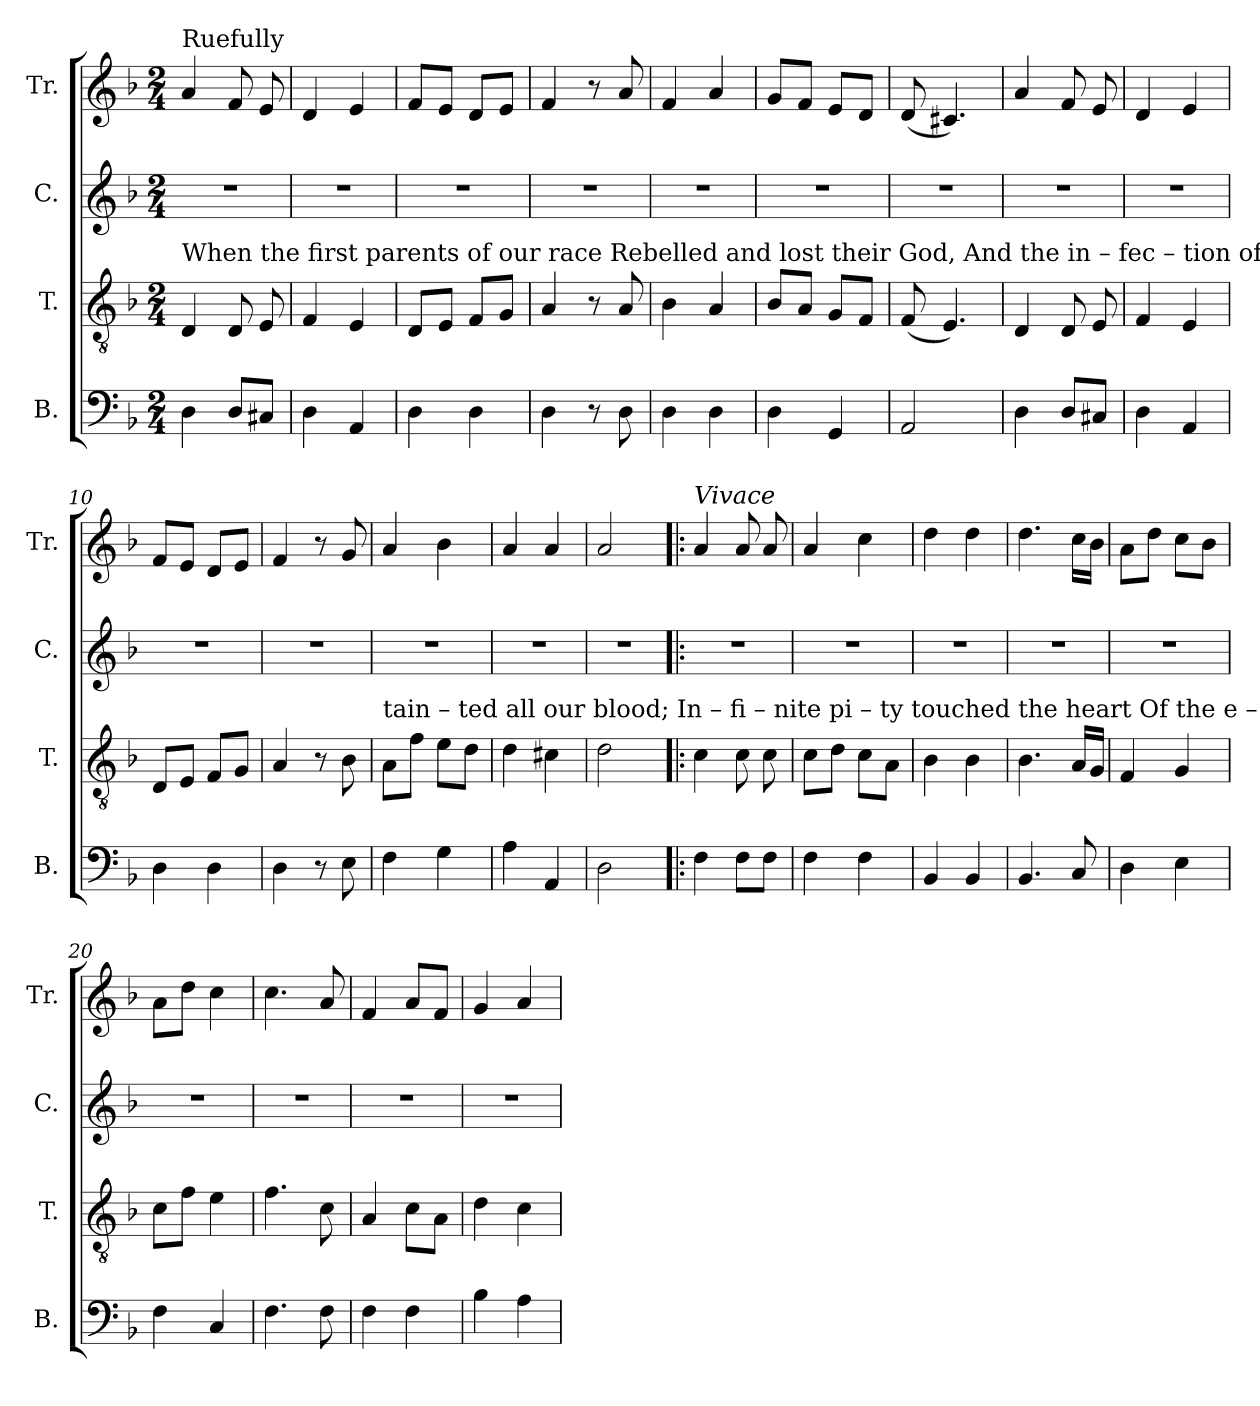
**kern	**kern	**kern	**kern
*part4	*part3	*part2	*part1
*staff4	*staff3	*staff2	*staff1
*I"B.	*I"T.	*I"C.	*I"Tr.
*I'B.	*I'T.	*I'C.	*I'Tr.
*clefF4	*clefGv2	*clefG2	*clefG2
*k[b-]	*k[b-]	*k[b-]	*k[b-]
*M2/4	*M2/4	*M2/4	*M2/4
*MM70	*MM70	*MM70	*MM70
=1	=1	=1	=1
!	!	!	!LO:TX:a:t=Ruefully
!	!LO:TX:a:t=When the first  parents   of      our      race      Rebelled  and  lost   their      God,           And the  in – fec – tion  of      their     sin     Had	!	!
4D\	4D/	2r	4a/
8D/L	8D/	.	8f/
8C#X/J	8E/	.	8e/
=2	=2	=2	=2
4D\	4F/	2r	4d/
4AA/	4E/	.	4e/
=3	=3	=3	=3
4D\	8D/L	2r	8f/L
.	8E/J	.	8e/J
4D\	8F/L	.	8d/L
.	8G/J	.	8e/J
=4	=4	=4	=4
4D\	4A/	2r	4f/
8r	8r	.	8r
8D\	8A/	.	8a/
=5	=5	=5	=5
4D\	4B-\	2r	4f/
4D\	4A/	.	4a/
=6	=6	=6	=6
4D\	8B-/L	2r	8g/L
.	8A/J	.	8f/J
4GG/	8G/L	.	8e/L
.	8F/J	.	8d/J
=7	=7	=7	=7
2AA/	(8F/	2r	(8d/
.	4.E/)	.	4.c#X/)
=8	=8	=8	=8
4D\	4D/	2r	4a/
8D/L	8D/	.	8f/
8C#X/J	8E/	.	8e/
=9	=9	=9	=9
4D\	4F/	2r	4d/
4AA/	4E/	.	4e/
=10	=10	=10	=10
4D\	8D/L	2r	8f/L
.	8E/J	.	8e/J
4D\	8F/L	.	8d/L
.	8G/J	.	8e/J
=11	=11	=11	=11
4D\	4A/	2r	4f/
8r	8r	.	8r
8E\	8B-\	.	8g/
=12	=12	=12	=12
!	!LO:TX:a:t=tain – ted      all    our   blood;    In – fi – nite   pi  –  ty  touched  the  heart   Of     the      e    –    ter  –  nal   Son;  De–scen–ding  from the	!	!
4F\	8A\L	2r	4a/
.	8f\J	.	.
4G\	8e\L	.	4b-\
.	8d\J	.	.
=13	=13	=13	=13
4A\	4d\	2r	4a/
4AA/	4c#X\	.	4a/
=14	=14	=14	=14
2D\	2d\	2r	2a/
=15!|:	=15!|:	=15!|:	=15!|:
*	*	*	*MM120
!	!	!	!LO:TX:a:i:t=Vivace
4F\	4c\	2r	4a/
8F\L	8c\	.	8a/
8F\J	8c\	.	8a/
=16	=16	=16	=16
4F\	8c\L	2r	4a/
.	8d\J	.	.
4F\	8c\L	.	4cc\
.	8A\J	.	.
=17	=17	=17	=17
4BB-/	4B-\	2r	4dd\
4BB-/	4B-\	.	4dd\
=18	=18	=18	=18
4.BB-/	4.B-\	2r	4.dd\
8C/	16A/LL	.	16cc\LL
.	16G/JJ	.	16b-\JJ
=19	=19	=19	=19
4D\	4F/	2r	8a\L
.	.	.	8dd\J
4E\	4G/	.	8cc\L
.	.	.	8b-\J
=20	=20	=20	=20
4F\	8c\L	2r	8a\L
.	8f\J	.	8dd\J
4C/	4e\	.	4cc\
=21	=21	=21	=21
4.F\	4.f\	2r	4.cc\
8F\	8c\	.	8a/
=22	=22	=22	=22
4F\	4A/	2r	4f/
4F\	8c\L	.	8a/L
.	8A\J	.	8f/J
=23	=23	=23	=23
4B-\	4d\	2r	4g/
4A\	4c\	.	4a/
=	=	=	=
*-	*-	*-	*-
